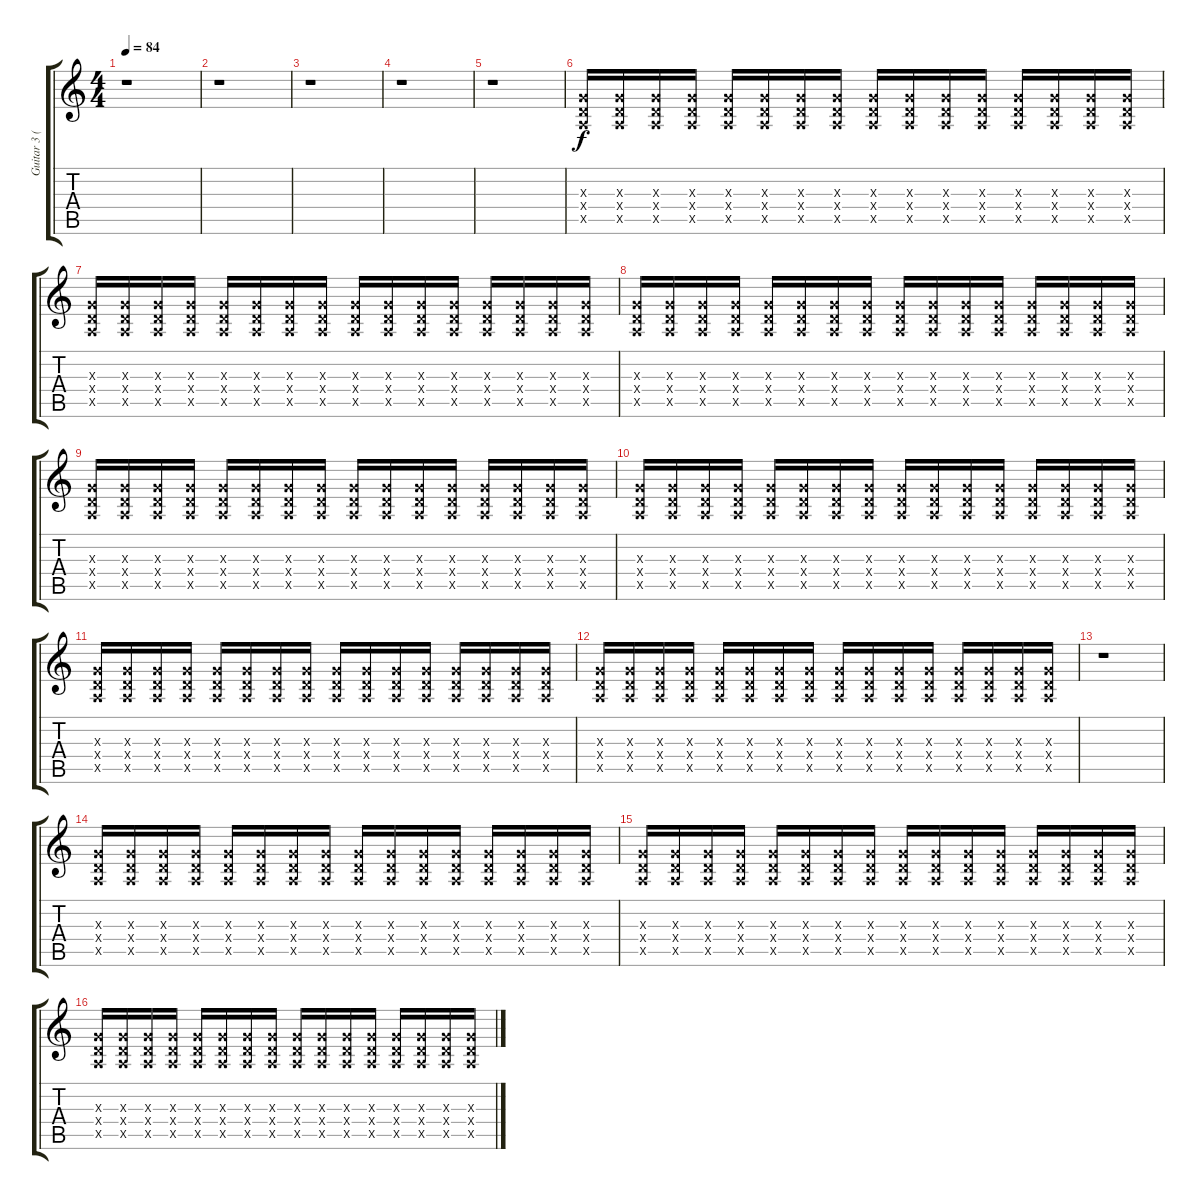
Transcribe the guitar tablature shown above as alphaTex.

\track ("Guitar 3 (w/wah)" "Guitar 3 (") {instrument distortionguitar}
\staff {score tabs}
\tuning (E4 B3 G3 D3 A2 D2) {hide}
\ts (4 4)
\tempo 84
\clef g2
\ks c
r.1{dy f} |
r.1 |
r.1 |
r.1 |
r.1 |
(0.3{x} 0.4{x} 0.5{x}).16 (0.3{x} 0.4{x} 0.5{x}).16 (0.3{x} 0.4{x} 0.5{x}).16 (0.3{x} 0.4{x} 0.5{x}).16 (0.3{x} 0.4{x} 0.5{x}).16 (0.3{x} 0.4{x} 0.5{x}).16 (0.3{x} 0.4{x} 0.5{x}).16 (0.3{x} 0.4{x} 0.5{x}).16 (0.3{x} 0.4{x} 0.5{x}).16 (0.3{x} 0.4{x} 0.5{x}).16 (0.3{x} 0.4{x} 0.5{x}).16 (0.3{x} 0.4{x} 0.5{x}).16 (0.3{x} 0.4{x} 0.5{x}).16 (0.3{x} 0.4{x} 0.5{x}).16 (0.3{x} 0.4{x} 0.5{x}).16 (0.3{x} 0.4{x} 0.5{x}).16 |
(0.3{x} 0.4{x} 0.5{x}).16 (0.3{x} 0.4{x} 0.5{x}).16 (0.3{x} 0.4{x} 0.5{x}).16 (0.3{x} 0.4{x} 0.5{x}).16 (0.3{x} 0.4{x} 0.5{x}).16 (0.3{x} 0.4{x} 0.5{x}).16 (0.3{x} 0.4{x} 0.5{x}).16 (0.3{x} 0.4{x} 0.5{x}).16 (0.3{x} 0.4{x} 0.5{x}).16 (0.3{x} 0.4{x} 0.5{x}).16 (0.3{x} 0.4{x} 0.5{x}).16 (0.3{x} 0.4{x} 0.5{x}).16 (0.3{x} 0.4{x} 0.5{x}).16 (0.3{x} 0.4{x} 0.5{x}).16 (0.3{x} 0.4{x} 0.5{x}).16 (0.3{x} 0.4{x} 0.5{x}).16 |
(0.3{x} 0.4{x} 0.5{x}).16 (0.3{x} 0.4{x} 0.5{x}).16 (0.3{x} 0.4{x} 0.5{x}).16 (0.3{x} 0.4{x} 0.5{x}).16 (0.3{x} 0.4{x} 0.5{x}).16 (0.3{x} 0.4{x} 0.5{x}).16 (0.3{x} 0.4{x} 0.5{x}).16 (0.3{x} 0.4{x} 0.5{x}).16 (0.3{x} 0.4{x} 0.5{x}).16 (0.3{x} 0.4{x} 0.5{x}).16 (0.3{x} 0.4{x} 0.5{x}).16 (0.3{x} 0.4{x} 0.5{x}).16 (0.3{x} 0.4{x} 0.5{x}).16 (0.3{x} 0.4{x} 0.5{x}).16 (0.3{x} 0.4{x} 0.5{x}).16 (0.3{x} 0.4{x} 0.5{x}).16 |
(0.3{x} 0.4{x} 0.5{x}).16 (0.3{x} 0.4{x} 0.5{x}).16 (0.3{x} 0.4{x} 0.5{x}).16 (0.3{x} 0.4{x} 0.5{x}).16 (0.3{x} 0.4{x} 0.5{x}).16 (0.3{x} 0.4{x} 0.5{x}).16 (0.3{x} 0.4{x} 0.5{x}).16 (0.3{x} 0.4{x} 0.5{x}).16 (0.3{x} 0.4{x} 0.5{x}).16 (0.3{x} 0.4{x} 0.5{x}).16 (0.3{x} 0.4{x} 0.5{x}).16 (0.3{x} 0.4{x} 0.5{x}).16 (0.3{x} 0.4{x} 0.5{x}).16 (0.3{x} 0.4{x} 0.5{x}).16 (0.3{x} 0.4{x} 0.5{x}).16 (0.3{x} 0.4{x} 0.5{x}).16 |
(0.3{x} 0.4{x} 0.5{x}).16 (0.3{x} 0.4{x} 0.5{x}).16 (0.3{x} 0.4{x} 0.5{x}).16 (0.3{x} 0.4{x} 0.5{x}).16 (0.3{x} 0.4{x} 0.5{x}).16 (0.3{x} 0.4{x} 0.5{x}).16 (0.3{x} 0.4{x} 0.5{x}).16 (0.3{x} 0.4{x} 0.5{x}).16 (0.3{x} 0.4{x} 0.5{x}).16 (0.3{x} 0.4{x} 0.5{x}).16 (0.3{x} 0.4{x} 0.5{x}).16 (0.3{x} 0.4{x} 0.5{x}).16 (0.3{x} 0.4{x} 0.5{x}).16 (0.3{x} 0.4{x} 0.5{x}).16 (0.3{x} 0.4{x} 0.5{x}).16 (0.3{x} 0.4{x} 0.5{x}).16 |
(0.3{x} 0.4{x} 0.5{x}).16 (0.3{x} 0.4{x} 0.5{x}).16 (0.3{x} 0.4{x} 0.5{x}).16 (0.3{x} 0.4{x} 0.5{x}).16 (0.3{x} 0.4{x} 0.5{x}).16 (0.3{x} 0.4{x} 0.5{x}).16 (0.3{x} 0.4{x} 0.5{x}).16 (0.3{x} 0.4{x} 0.5{x}).16 (0.3{x} 0.4{x} 0.5{x}).16 (0.3{x} 0.4{x} 0.5{x}).16 (0.3{x} 0.4{x} 0.5{x}).16 (0.3{x} 0.4{x} 0.5{x}).16 (0.3{x} 0.4{x} 0.5{x}).16 (0.3{x} 0.4{x} 0.5{x}).16 (0.3{x} 0.4{x} 0.5{x}).16 (0.3{x} 0.4{x} 0.5{x}).16 |
(0.3{x} 0.4{x} 0.5{x}).16 (0.3{x} 0.4{x} 0.5{x}).16 (0.3{x} 0.4{x} 0.5{x}).16 (0.3{x} 0.4{x} 0.5{x}).16 (0.3{x} 0.4{x} 0.5{x}).16 (0.3{x} 0.4{x} 0.5{x}).16 (0.3{x} 0.4{x} 0.5{x}).16 (0.3{x} 0.4{x} 0.5{x}).16 (0.3{x} 0.4{x} 0.5{x}).16 (0.3{x} 0.4{x} 0.5{x}).16 (0.3{x} 0.4{x} 0.5{x}).16 (0.3{x} 0.4{x} 0.5{x}).16 (0.3{x} 0.4{x} 0.5{x}).16 (0.3{x} 0.4{x} 0.5{x}).16 (0.3{x} 0.4{x} 0.5{x}).16 (0.3{x} 0.4{x} 0.5{x}).16 |
r.1 |
(0.3{x} 0.4{x} 0.5{x}).16 (0.3{x} 0.4{x} 0.5{x}).16 (0.3{x} 0.4{x} 0.5{x}).16 (0.3{x} 0.4{x} 0.5{x}).16 (0.3{x} 0.4{x} 0.5{x}).16 (0.3{x} 0.4{x} 0.5{x}).16 (0.3{x} 0.4{x} 0.5{x}).16 (0.3{x} 0.4{x} 0.5{x}).16 (0.3{x} 0.4{x} 0.5{x}).16 (0.3{x} 0.4{x} 0.5{x}).16 (0.3{x} 0.4{x} 0.5{x}).16 (0.3{x} 0.4{x} 0.5{x}).16 (0.3{x} 0.4{x} 0.5{x}).16 (0.3{x} 0.4{x} 0.5{x}).16 (0.3{x} 0.4{x} 0.5{x}).16 (0.3{x} 0.4{x} 0.5{x}).16 |
(0.3{x} 0.4{x} 0.5{x}).16 (0.3{x} 0.4{x} 0.5{x}).16 (0.3{x} 0.4{x} 0.5{x}).16 (0.3{x} 0.4{x} 0.5{x}).16 (0.3{x} 0.4{x} 0.5{x}).16 (0.3{x} 0.4{x} 0.5{x}).16 (0.3{x} 0.4{x} 0.5{x}).16 (0.3{x} 0.4{x} 0.5{x}).16 (0.3{x} 0.4{x} 0.5{x}).16 (0.3{x} 0.4{x} 0.5{x}).16 (0.3{x} 0.4{x} 0.5{x}).16 (0.3{x} 0.4{x} 0.5{x}).16 (0.3{x} 0.4{x} 0.5{x}).16 (0.3{x} 0.4{x} 0.5{x}).16 (0.3{x} 0.4{x} 0.5{x}).16 (0.3{x} 0.4{x} 0.5{x}).16 |
(0.3{x} 0.4{x} 0.5{x}).16 (0.3{x} 0.4{x} 0.5{x}).16 (0.3{x} 0.4{x} 0.5{x}).16 (0.3{x} 0.4{x} 0.5{x}).16 (0.3{x} 0.4{x} 0.5{x}).16 (0.3{x} 0.4{x} 0.5{x}).16 (0.3{x} 0.4{x} 0.5{x}).16 (0.3{x} 0.4{x} 0.5{x}).16 (0.3{x} 0.4{x} 0.5{x}).16 (0.3{x} 0.4{x} 0.5{x}).16 (0.3{x} 0.4{x} 0.5{x}).16 (0.3{x} 0.4{x} 0.5{x}).16 (0.3{x} 0.4{x} 0.5{x}).16 (0.3{x} 0.4{x} 0.5{x}).16 (0.3{x} 0.4{x} 0.5{x}).16 (0.3{x} 0.4{x} 0.5{x}).16
